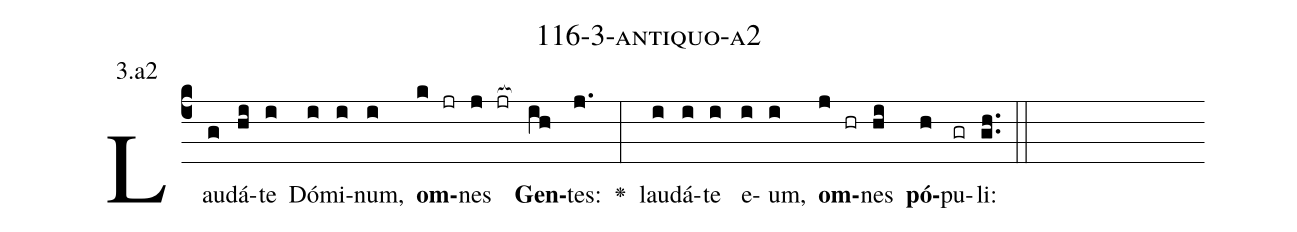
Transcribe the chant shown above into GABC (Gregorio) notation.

name: 116-3-antiquo-a2;
annotation: 3.a2;
%%
(c4)Lau(g)dá(hi)te(i) Dó(i)mi(i)num,(i) <b>om</b>(k jr)nes(j jr[ocb:1{]) <b>Gen</b>(ih[ocb:0}])tes:(j.) <v>\greheightstar</v>(:) lau(i)dá(i)te(i) e(i)um,(i) <b>om</b>(j hr)nes(hi) <b>pó</b>(h)pu(gr)li:(gh..) (::)


%E(i) u(i) o(j) u(hi) a(h) e.(gh..) (::)
